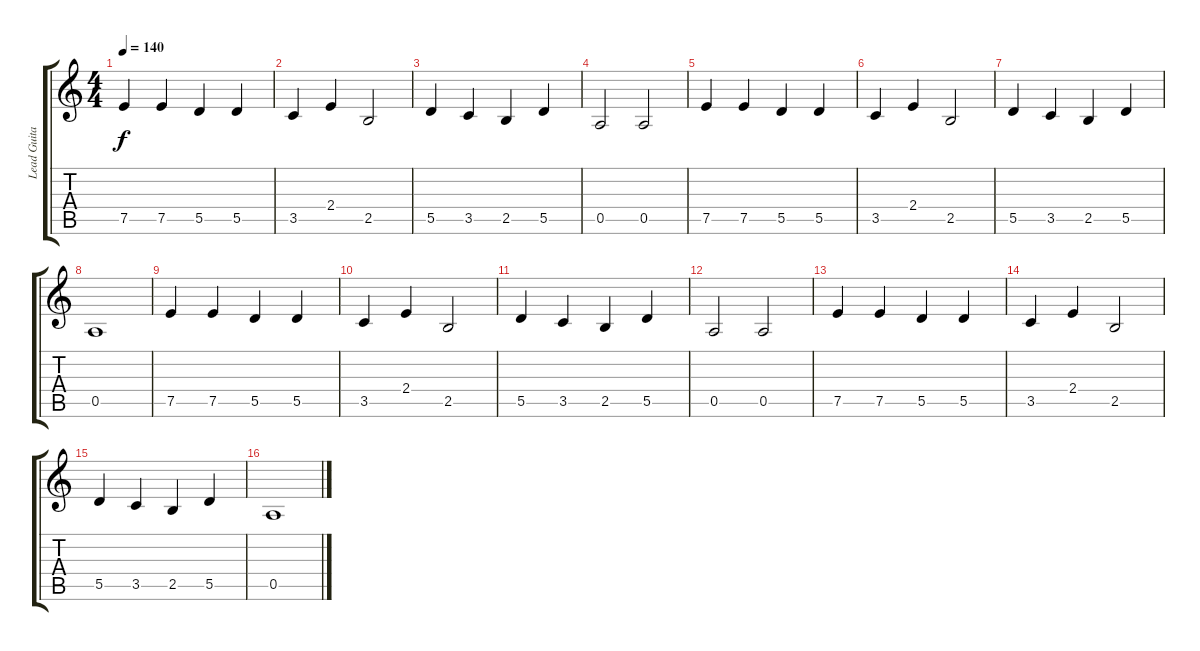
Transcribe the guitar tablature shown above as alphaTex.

\track ("Lead Guitar" "Lead Guita") {instrument distortionguitar}
\staff {score tabs}
\tuning (E4 B3 G3 D3 A2 E2) {hide}
\ts (4 4)
\tempo 140
\clef g2
\ks c
7.5.4{dy f} 7.5.4 5.5.4 5.5.4 |
3.5.4 2.4.4 2.5.2 |
5.5.4 3.5.4 2.5.4 5.5.4 |
0.5.2 0.5.2 |
7.5.4 7.5.4 5.5.4 5.5.4 |
3.5.4 2.4.4 2.5.2 |
5.5.4 3.5.4 2.5.4 5.5.4 |
0.5.1 |
7.5.4 7.5.4 5.5.4 5.5.4 |
3.5.4 2.4.4 2.5.2 |
5.5.4 3.5.4 2.5.4 5.5.4 |
0.5.2 0.5.2 |
7.5.4 7.5.4 5.5.4 5.5.4 |
3.5.4 2.4.4 2.5.2 |
5.5.4 3.5.4 2.5.4 5.5.4 |
0.5.1
